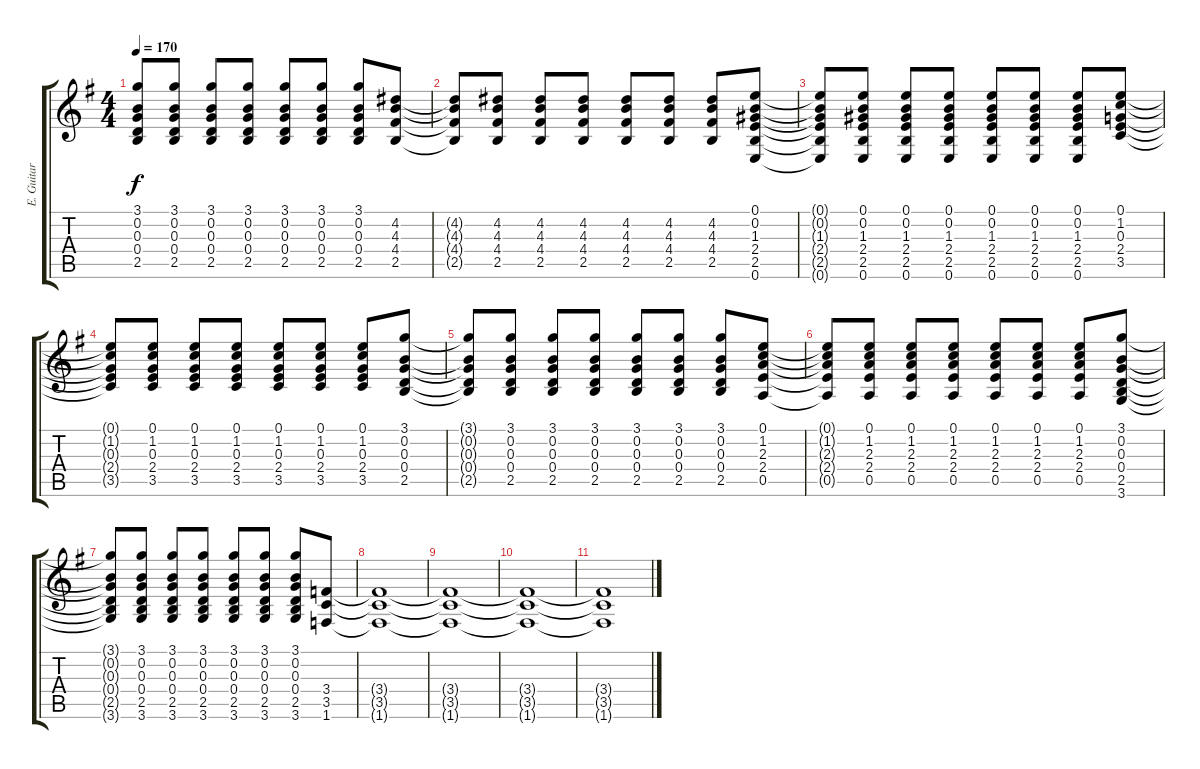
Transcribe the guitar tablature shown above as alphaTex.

\track ("E. Guitar I" "E. Guitar ") {instrument overdrivenguitar}
\staff {score tabs}
\tuning (E4 B3 G3 D3 A2 E2) {hide}
\ts (4 4)
\tempo 170
\clef g2
\ks g
(3.1{t} 0.2{t} 0.3{t} 0.4{t} 2.5{t}).8{dy f} (3.1 0.2 0.3 0.4 2.5).8 (3.1 0.2 0.3 0.4 2.5).8 (3.1 0.2 0.3 0.4 2.5).8 (3.1 0.2 0.3 0.4 2.5).8 (3.1 0.2 0.3 0.4 2.5).8 (3.1 0.2 0.3 0.4 2.5).8 (4.2 4.3 4.4 2.5).8 |
(4.2{t} 4.3{t} 4.4{t} 2.5{t}).8 (4.2 4.3 4.4 2.5).8 (4.2 4.3 4.4 2.5).8 (4.2 4.3 4.4 2.5).8 (4.2 4.3 4.4 2.5).8 (4.2 4.3 4.4 2.5).8 (4.2 4.3 4.4 2.5).8 (0.1 0.2 1.3 2.4 2.5 0.6).8 |
(0.1{t} 0.2{t} 1.3{t} 2.4{t} 2.5{t} 0.6{t}).8 (0.1 0.2 1.3 2.4 2.5 0.6).8 (0.1 0.2 1.3 2.4 2.5 0.6).8 (0.1 0.2 1.3 2.4 2.5 0.6).8 (0.1 0.2 1.3 2.4 2.5 0.6).8 (0.1 0.2 1.3 2.4 2.5 0.6).8 (0.1 0.2 1.3 2.4 2.5 0.6).8 (0.1 1.2 0.3 2.4 3.5).8 |
(0.1{t} 1.2{t} 0.3{t} 2.4{t} 3.5{t}).8 (0.1 1.2 0.3 2.4 3.5).8 (0.1 1.2 0.3 2.4 3.5).8 (0.1 1.2 0.3 2.4 3.5).8 (0.1 1.2 0.3 2.4 3.5).8 (0.1 1.2 0.3 2.4 3.5).8 (0.1 1.2 0.3 2.4 3.5).8 (3.1 0.2 0.3 0.4 2.5).8 |
(3.1{t} 0.2{t} 0.3{t} 0.4{t} 2.5{t}).8 (3.1 0.2 0.3 0.4 2.5).8 (3.1 0.2 0.3 0.4 2.5).8 (3.1 0.2 0.3 0.4 2.5).8 (3.1 0.2 0.3 0.4 2.5).8 (3.1 0.2 0.3 0.4 2.5).8 (3.1 0.2 0.3 0.4 2.5).8 (0.1 1.2 2.3 2.4 0.5).8 |
(0.1{t} 1.2{t} 2.3{t} 2.4{t} 0.5{t}).8 (0.1 1.2 2.3 2.4 0.5).8 (0.1 1.2 2.3 2.4 0.5).8 (0.1 1.2 2.3 2.4 0.5).8 (0.1 1.2 2.3 2.4 0.5).8 (0.1 1.2 2.3 2.4 0.5).8 (0.1 1.2 2.3 2.4 0.5).8 (3.1 0.2 0.3 0.4 2.5 3.6).8 |
(3.1{t} 0.2{t} 0.3{t} 0.4{t} 2.5{t} 3.6{t}).8 (3.1 0.2 0.3 0.4 2.5 3.6).8 (3.1 0.2 0.3 0.4 2.5 3.6).8 (3.1 0.2 0.3 0.4 2.5 3.6).8 (3.1 0.2 0.3 0.4 2.5 3.6).8 (3.1 0.2 0.3 0.4 2.5 3.6).8 (3.1 0.2 0.3 0.4 2.5 3.6).8 (3.4 3.5 1.6).8 |
(3.4{t} 3.5{t} 1.6{t}).1 |
(3.4{t} 3.5{t} 1.6{t}).1 |
(3.4{t} 3.5{t} 1.6{t}).1 |
(3.4{t} 3.5{t} 1.6{t}).1
